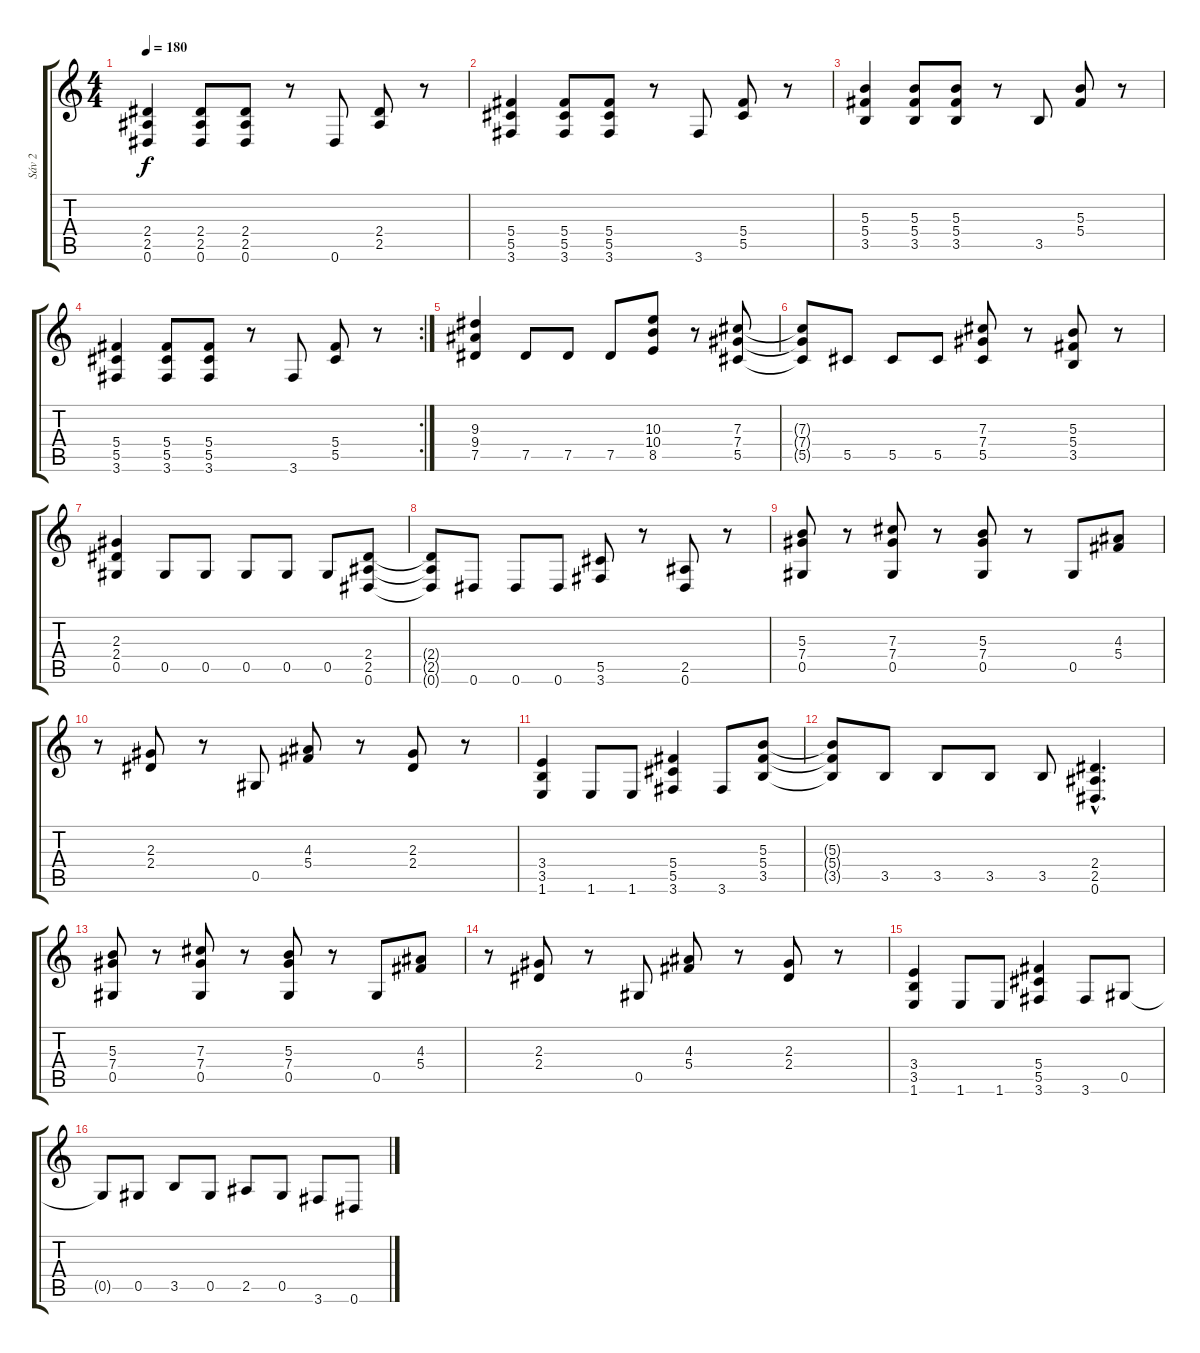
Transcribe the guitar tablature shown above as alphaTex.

\track ("Sáv 2" "Sáv 2") {instrument distortionguitar}
\staff {score tabs}
\tuning (Eb4 Bb3 Gb3 Db3 Ab2 Eb2) {hide}
\ts (4 4)
\tempo 180
\clef g2
\ks c
(2.4 2.5 0.6).4{dy f} (2.4 2.5 0.6).8 (2.4 2.5 0.6).8 r.8 0.6.8 (2.4 2.5).8 r.8 |
(5.4 5.5 3.6).4 (5.4 5.5 3.6).8 (5.4 5.5 3.6).8 r.8 3.6.8 (5.4 5.5).8 r.8 |
(5.3 5.4 3.5).4 (5.3 5.4 3.5).8 (5.3 5.4 3.5).8 r.8 3.5.8 (5.3 5.4).8 r.8 |
\rc 2
(5.4 5.5 3.6).4 (5.4 5.5 3.6).8 (5.4 5.5 3.6).8 r.8 3.6.8 (5.4 5.5).8 r.8 |
(9.3 9.4 7.5).4 7.5.8 7.5.8 7.5.8 (10.3 10.4 8.5).8 r.8 (7.3 7.4 5.5).8 |
(7.3{t} 7.4{t} 5.5{t}).8 5.5.8 5.5.8 5.5.8 (7.3 7.4 5.5).8 r.8 (5.3 5.4 3.5).8 r.8 |
(2.3 2.4 0.5).4 0.5.8 0.5.8 0.5.8 0.5.8 0.5.8 (2.4 2.5 0.6).8 |
(2.4{t} 2.5{t} 0.6{t}).8 0.6.8 0.6.8 0.6.8 (5.5 3.6).8 r.8 (2.5 0.6).8 r.8 |
(5.3 7.4 0.5).8 r.8 (7.3 7.4 0.5).8 r.8 (5.3 7.4 0.5).8 r.8 0.5.8 (4.3 5.4).8 |
r.8 (2.3 2.4).8 r.8 0.5.8 (4.3 5.4).8 r.8 (2.3 2.4).8 r.8 |
(3.4 3.5 1.6).4 1.6.8 1.6.8 (5.4 5.5 3.6).4 3.6.8 (5.3 5.4 3.5).8 |
(5.3{t} 5.4{t} 3.5{t}).8 3.5.8 3.5.8 3.5.8 3.5.8 (2.4{hac} 2.5{hac} 0.6{hac}).4{d} |
(5.3 7.4 0.5).8 r.8 (7.3 7.4 0.5).8 r.8 (5.3 7.4 0.5).8 r.8 0.5.8 (4.3 5.4).8 |
r.8 (2.3 2.4).8 r.8 0.5.8 (4.3 5.4).8 r.8 (2.3 2.4).8 r.8 |
(3.4 3.5 1.6).4 1.6.8 1.6.8 (5.4 5.5 3.6).4 3.6.8 0.5.8 |
0.5{t}.8 0.5.8 3.5.8 0.5.8 2.5.8 0.5.8 3.6.8 0.6.8
